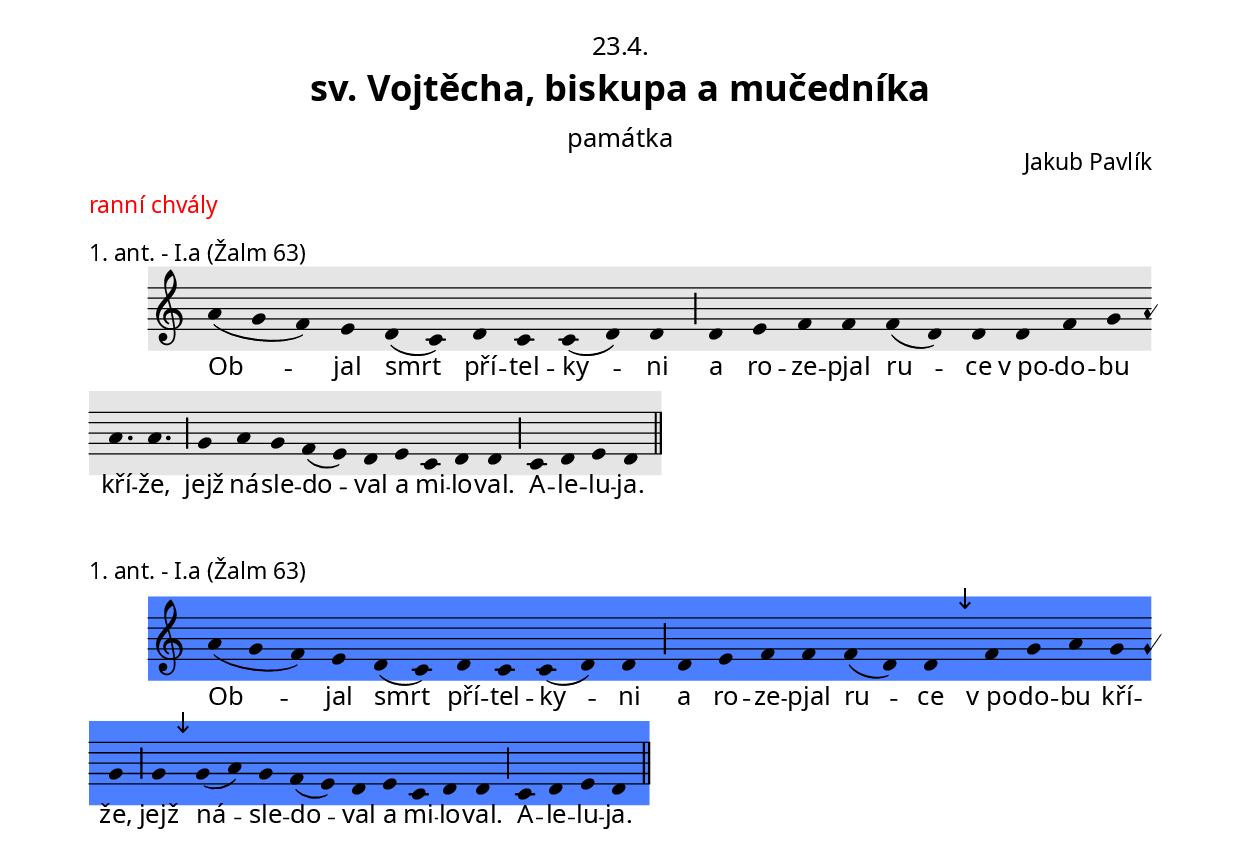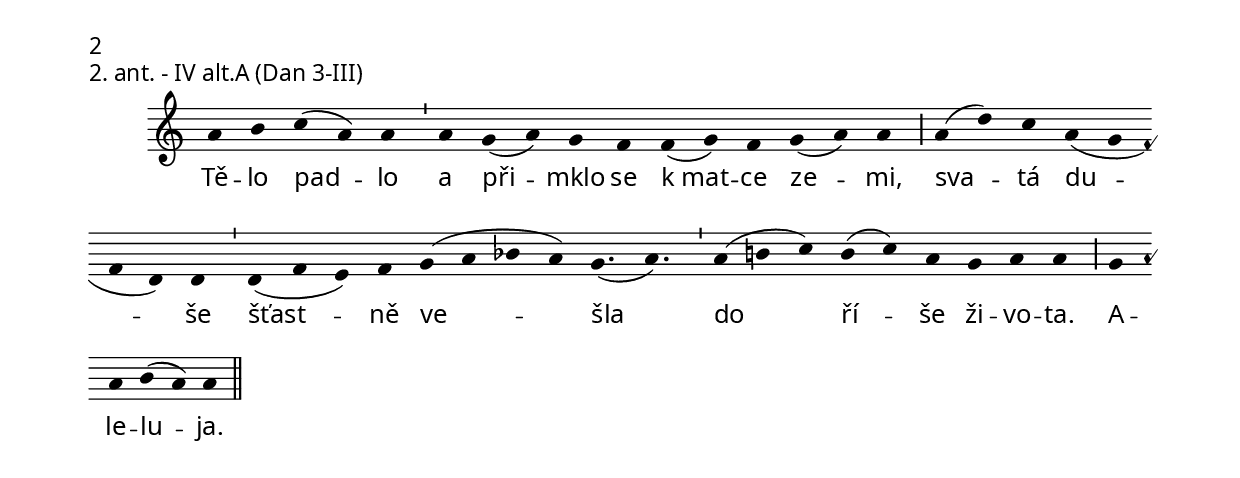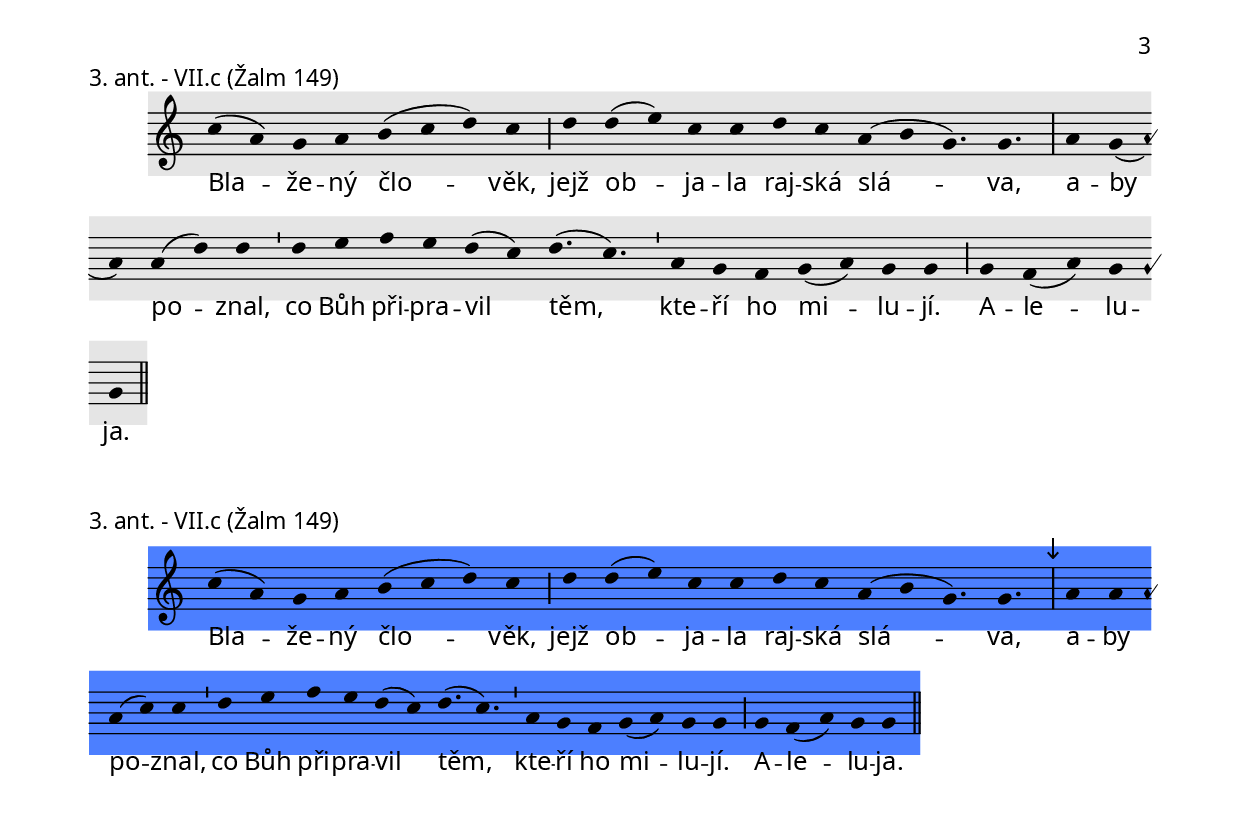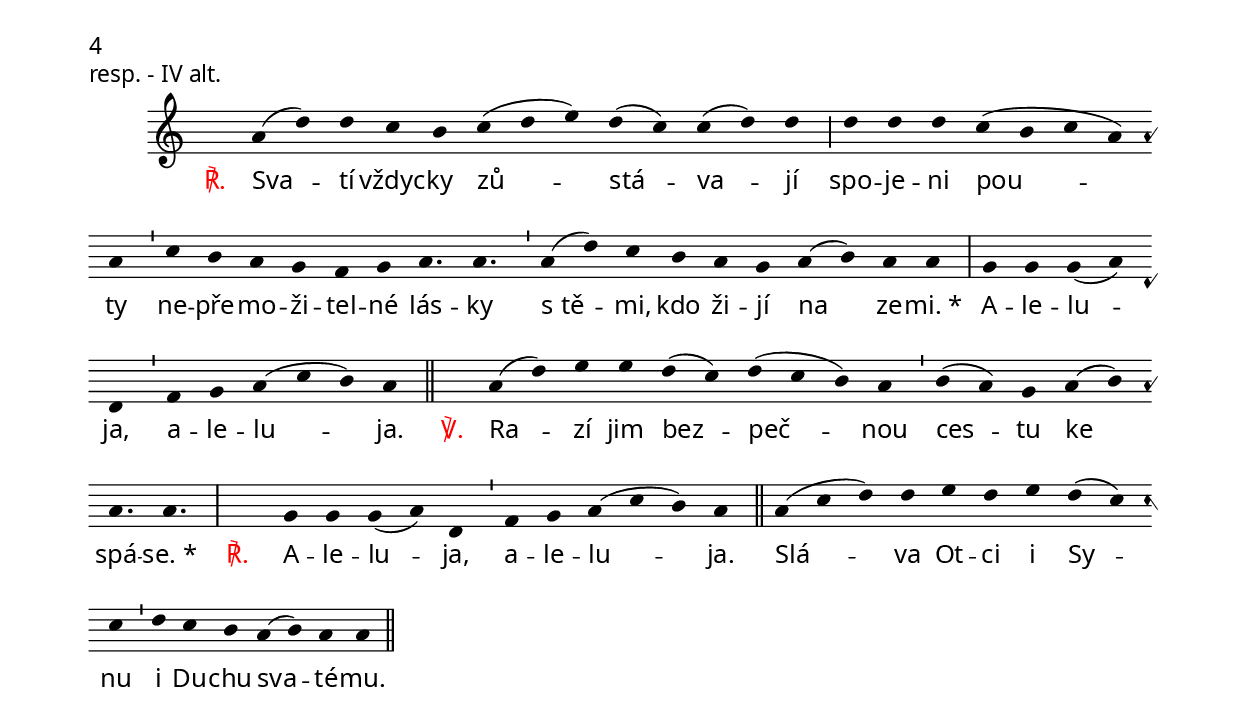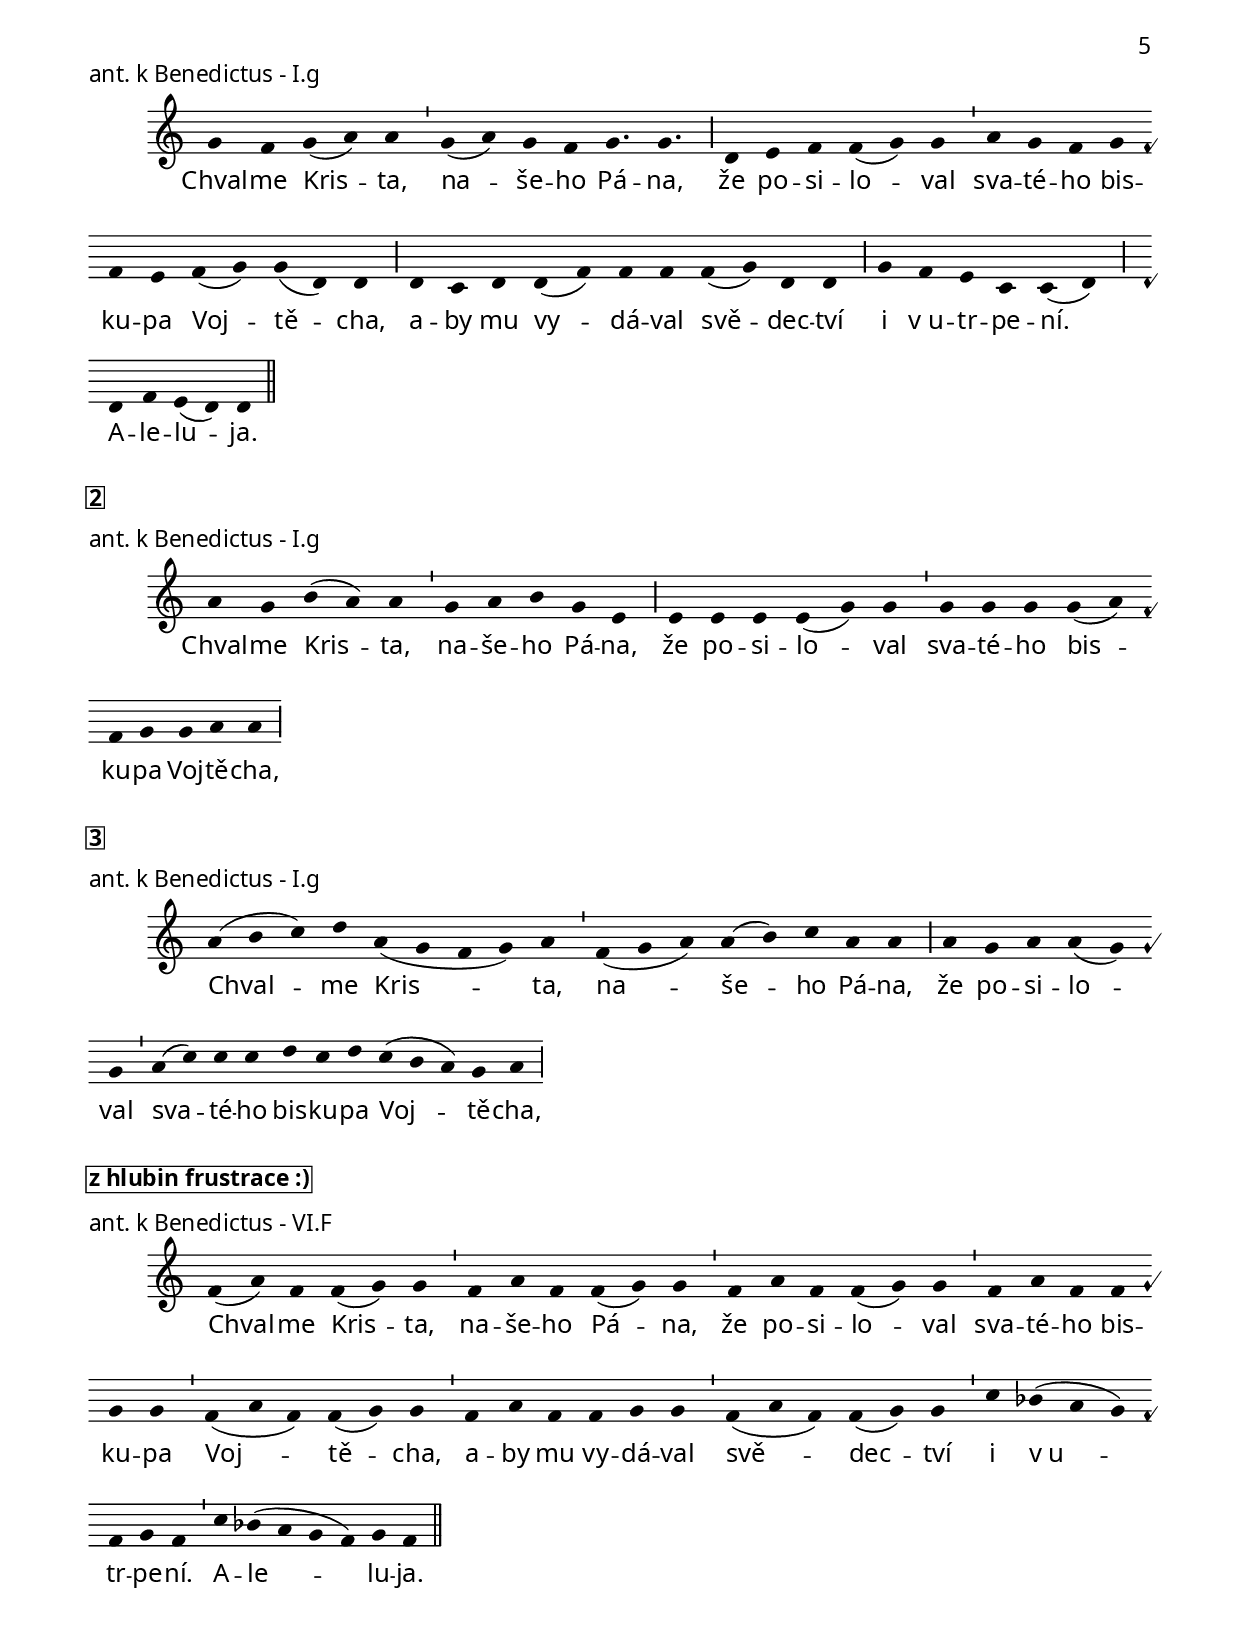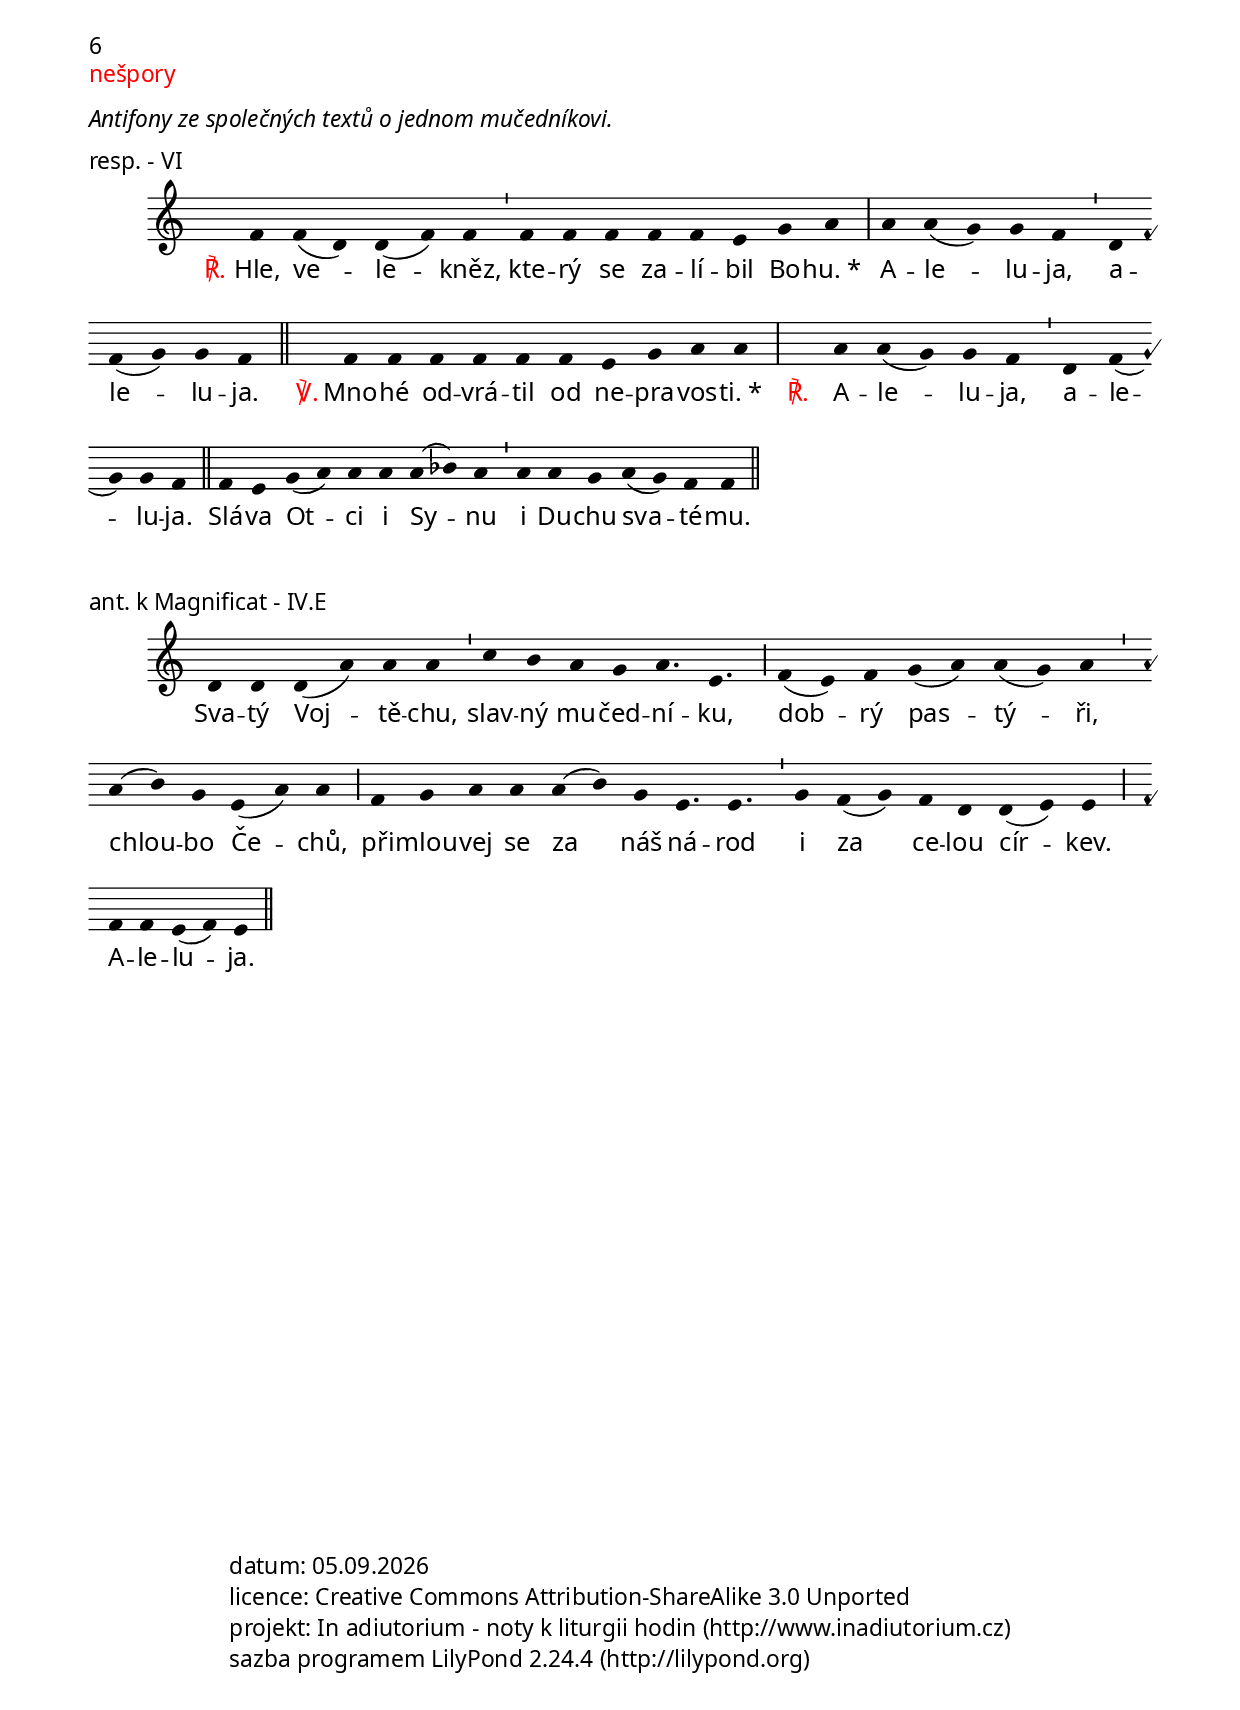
\version "2.15.39"

\include "../spolecne.ly"
\include "../dilyresponsorii.ly"

\header {
  title = \markup\titleSvatek 
            "sv. Vojtěcha, biskupa a mučedníka" 
            "památka"
            23.4.
  composer = "Jakub Pavlík"
}

\markup {\nadpisHodinka {"ranní chvály"}}

\score {
  \relative c'' {
    \zvyraznovacSedy
    \choralniRezim
    a4( g f) e d( c) d c c( d) d \barMaior
    d e f f f( d) d d f g a4. a \barMaior
    g4 a g f( e) d e c d d \barMaior
    c d e d \barFinalis
  }
  \addlyrics {
    Ob -- jal smrt pří -- tel -- ky -- ni
    a ro -- ze -- pjal ru -- ce v_po -- do -- bu kří -- že,
    jejž ná -- sle -- do -- val a mi -- lo -- val.
    A -- le -- lu -- ja.
  }
  \header {
    quid = "1. ant."
    modus = "I"
    differentia = "a" 
    psalmus = "Žalm 63"
    id = ""
    piece = \markup {\sestavTitulek}
  }
}

\score {
  \relative c'' {
    \zvyraznovacModry
    \choralniRezim
    a4( g f) e d( c) d c c( d) d \barMaior
    d e f f f( d) d \mark\sipka f g a g g \barMaior
    g4 \mark\sipka g( a) g f( e) d e c d d \barMaior
    c d e d \barFinalis
  }
  \addlyrics {
    Ob -- jal smrt pří -- tel -- ky -- ni
    a ro -- ze -- pjal ru -- ce v_po -- do -- bu kří -- že,
    jejž ná -- sle -- do -- val a mi -- lo -- val.
    A -- le -- lu -- ja.
  }
  \header {
    quid = "1. ant."
    modus = "I"
    differentia = "a" 
    psalmus = "Žalm 63"
    id = ""
    piece = \markup {\sestavTitulek}
  }
}

\pageBreak

\score {
  \relative c'' {
    \choralniRezim
    a4 b c( a) a \barMin a g( a) g f f( g) f g( a) a \barMaior
    a( d) c a( g f d) d \barMin d( f e) f g( a bes a) g4.( a) \barMin
    a4( b! c) b( c) a g a a \barMaior
    g a b( a) a \barFinalis
  }
  \addlyrics {
    Tě -- lo pad -- lo a při -- mklo se k_mat -- ce ze -- mi,
    sva -- tá du -- še šťast -- ně ve -- šla 
    do ří -- še ži -- vo -- ta.
    A -- le -- lu -- ja.
  }
  \header {
    quid = "2. ant."
    modus = "IV alt"
    differentia = "A" 
    psalmus = "Dan 3-III"
    id = ""
    piece = \markup {\sestavTitulek}
  }
}

\pageBreak

\score {
  \relative c'' {
    \zvyraznovacSedy
    \choralniRezim
    c4( a) g a b( c d) c \barMaior
    d d( e) c c d c a( b g4.) g \barMax
    a4 g( a) a( d) d \barMin
    d e f e d( c) d4.( c) \barMin a4 g f g( a) g g \barMaior
    g f( a) g g \barFinalis
  }
  \addlyrics {
    Bla -- že -- ný člo -- věk, 
    jejž ob -- ja -- la raj -- ská slá -- va,
    a -- by po -- znal,
    % potreboval jsem slabiku, zamenil jsem "kdo" za "kteri":
    co Bůh při -- pra -- vil těm, kte -- ří ho mi -- lu -- jí.
    A -- le -- lu -- ja.
  }
  \header {
    quid = "3. ant."
    modus = "VII"
    differentia = "c" 
    psalmus = "Žalm 149"
    id = ""
    piece = \markup {\sestavTitulek}
  }
}

\score {
  \relative c'' {
    \zvyraznovacModry
    \choralniRezim
    c4( a) g a b( c d) c \barMaior
    d d( e) c c d c a( b g4.) g \barMax
    \mark\sipka a4 a a( c) c \barMin
    d e f e d( c) d4.( c) \barMin a4 g f g( a) g g \barMaior
    g f( a) g g \barFinalis
  }
  \addlyrics {
    Bla -- že -- ný člo -- věk, 
    jejž ob -- ja -- la raj -- ská slá -- va,
    a -- by po -- znal,
    % potreboval jsem slabiku, zamenil jsem "kdo" za "kteri":
    co Bůh při -- pra -- vil těm, kte -- ří ho mi -- lu -- jí.
    A -- le -- lu -- ja.
  }
  \header {
    quid = "3. ant."
    modus = "VII"
    differentia = "c" 
    psalmus = "Žalm 149"
    id = ""
    piece = \markup {\sestavTitulek}
  }
}

\pageBreak

% Responsorium je alelujaticke, ale protoze jeho verse
% jsou nelidsky dlouhe, nesahl jsem po klasickem
% vzorci modu VI - myslim, ze tady neni dost
% dobre pouzitelny.

\score {
  \relative c'' {
    \choralniRezim
    
    % R
    \neviditelna a
    a4( d) d c b c( d e) d( c) c( d) d \barMaior
    d d d c( b c a) a \barMin c b a g f g a4. a \barMin
    a4( d) c b a g a( b) a a \barMax
    
    g4 g g( a) d, \barMin f g a( c b) a \barFinalis
    % V
    \neviditelna a
    a4( d) e e d( c) d( c b) a \barMin b( a) g a( b) a4. a \barMax
    % R
    \neviditelna a
    g4 g g( a) d, \barMin f g a( c b) a \barFinalis
    % Slava
    a4( c d) d e d e d( c) c \barMin d c b a( b) a a \barFinalis
  }
  \addlyrics {
    \Response Sva -- tí vždyc -- ky zů -- stá -- va -- jí
    spo -- je -- ni pou -- ty ne -- pře -- mo -- ži -- tel -- né lás -- ky
    s_tě -- mi, kdo ži -- jí na ze -- mi._*
    \textRespAleluja
    \Verse Ra -- zí jim bez -- peč -- nou ces -- tu ke spá -- se._*
    \Response \textRespAleluja
    \textRespDoxologie
  }
  \header {
    quid = "resp."
    modus = "IV alt."
    id = ""
    piece = \markup {\sestavTitulekResp}
  }
}

\pageBreak

\score {
  \relative c'' {
    \choralniRezim
    g4 f g( a) a \barMin g( a) g f g4. g \barMaior
    d4 e f f( g) g \barMin a g f g f e f( g) g( d) d \barMaior
    d c d d( f) f f f( g) d d \barMaior g f e c c( d) \barMaior
    d f e( d) d \barFinalis
  }
  \addlyrics {
    Chval -- me Kris -- ta, na -- še -- ho Pá -- na,
    že po -- si -- lo -- val sva -- té -- ho bis -- ku -- pa Voj -- tě -- cha,
    a -- by mu vy -- dá -- val svě -- dec -- tví i v_u -- tr -- pe -- ní.
    A -- le -- lu -- ja.
  }
  \header {
    quid = "ant. k Benedictus"
    modus = "I"
    differentia = "g" 
    psalmus = ""
    id = ""
    piece = \markup {\sestavTitulekBezZalmu}
  }
}

\markup\nadpisSkupiny 2

\score {
  \relative c'' {
    \choralniRezim
    a4 g b( a) a \barMin g a b g e \barMaior
    e e e e( g) g \barMin g g g g( a) f g g a a \barMaior
    
  }
  \addlyrics {
    Chval -- me Kris -- ta, na -- še -- ho Pá -- na,
    že po -- si -- lo -- val sva -- té -- ho bis -- ku -- pa Voj -- tě -- cha,
    a -- by mu vy -- dá -- val svě -- dec -- tví i v_u -- tr -- pe -- ní.
    A -- le -- lu -- ja.
  }
  \header {
    quid = "ant. k Benedictus"
    modus = "I"
    differentia = "g" 
    psalmus = ""
    id = ""
    piece = \markup {\sestavTitulekBezZalmu}
  }
}

\markup\nadpisSkupiny 3

\score {
  \relative c'' {
    \choralniRezim
    a4( b c) d a( g f g) a \barMin f( g a) a( b) c a a \barMaior
    a g a a( g) g \barMin a( c) c c d c d c( b a) g a \barMaior
    
  }
  \addlyrics {
    Chval -- me Kris -- ta, na -- še -- ho Pá -- na,
    že po -- si -- lo -- val sva -- té -- ho bis -- ku -- pa Voj -- tě -- cha,
    a -- by mu vy -- dá -- val svě -- dec -- tví i v_u -- tr -- pe -- ní.
    A -- le -- lu -- ja.
  }
  \header {
    quid = "ant. k Benedictus"
    modus = "I"
    differentia = "g" 
    psalmus = ""
    id = ""
    piece = \markup {\sestavTitulekBezZalmu}
  }
}

\markup\nadpisSkupiny "z hlubin frustrace :)"

\score {
  \relative c' {
    \choralniRezim
    f4( a) f f( g) g \barMin
    f a f f( g) g \barMin
    f a f f( g) g \barMin
    f a f f g g \barMin
    f( a f) f( g) g \barMin
    f a f f g g \barMin
    f( a f) f( g) g \barMin
    c bes( a g) f g f \barMin
    c' bes( a g f) g f \barFinalis
  }
  \addlyrics {
    Chval -- me Kris -- ta, 
    na -- še -- ho Pá -- na,
    že po -- si -- lo -- val 
    sva -- té -- ho bis -- ku -- pa 
    Voj -- tě -- cha,
    a -- by mu vy -- dá -- val 
    svě -- dec -- tví 
    i v_u -- tr -- pe -- ní.
    A -- le -- lu -- ja.
  }
  \header {
    quid = "ant. k Benedictus"
    modus = "VI"
    differentia = "F" 
    psalmus = ""
    id = ""
    piece = \markup {\sestavTitulekBezZalmu}
  }
}

\pageBreak

\markup {\nadpisHodinka {"nešpory"}}

\markup\italic{Antifony ze společných textů o jednom mučedníkovi.}

\score {
  \relative c' {
    \choralniRezim
    
    % R
    \neviditelna f
    f4 f( d) d( f) f \barMin f f f f f e g a \barMax
    \respVIalelujaResponsum \barFinalis
    % V
    \neviditelna f
    f4 f f f f f e g a a \barMax
    % R
    \neviditelna a
    \respVIalelujaResponsum \barFinalis
    % Slava
    \respVIalelujaDoxologie \barFinalis
  }
  \addlyrics {
    \Response Hle, ve -- le -- kněz, kte -- rý se za -- lí -- bil Bo -- hu._* 
    \textRespAleluja
    \Verse Mno -- hé od -- vrá -- til od ne -- pra -- vos -- ti._*
    \Response \textRespAleluja
    \textRespDoxologie
  }
  \header {
    quid = "resp."
    modus = "VI"
    id = ""
    piece = \markup {\sestavTitulekResp}
  }
} 

\score {
  \relative c' {
    \choralniRezim
    d4 d d( a') a a \barMin c b a g a4. e \barMaior
    f4( e) f g( a) a( g) a \barMin a( b) g e( a) a \barMaior
    f4 g a a a( b) g e4. e \barMin
    g4 f( g) f d d( e) e \barMaior
    f f e( f) e \barFinalis
  }
  \addlyrics {
    Sva -- tý Voj -- tě -- chu, slav -- ný mu -- čed -- ní -- ku,
    dob -- rý pas -- tý -- ři, chlou -- bo Če -- chů,
    při -- mlou -- vej se za náš ná -- rod
    i za ce -- lou cír -- kev.
    A -- le -- lu -- ja.
  }
  \header {
    quid = "ant. k Magnificat"
    modus = "IV"
    differentia = "E" 
    psalmus = ""
    id = ""
    piece = \markup {\sestavTitulekBezZalmu}
  }
}